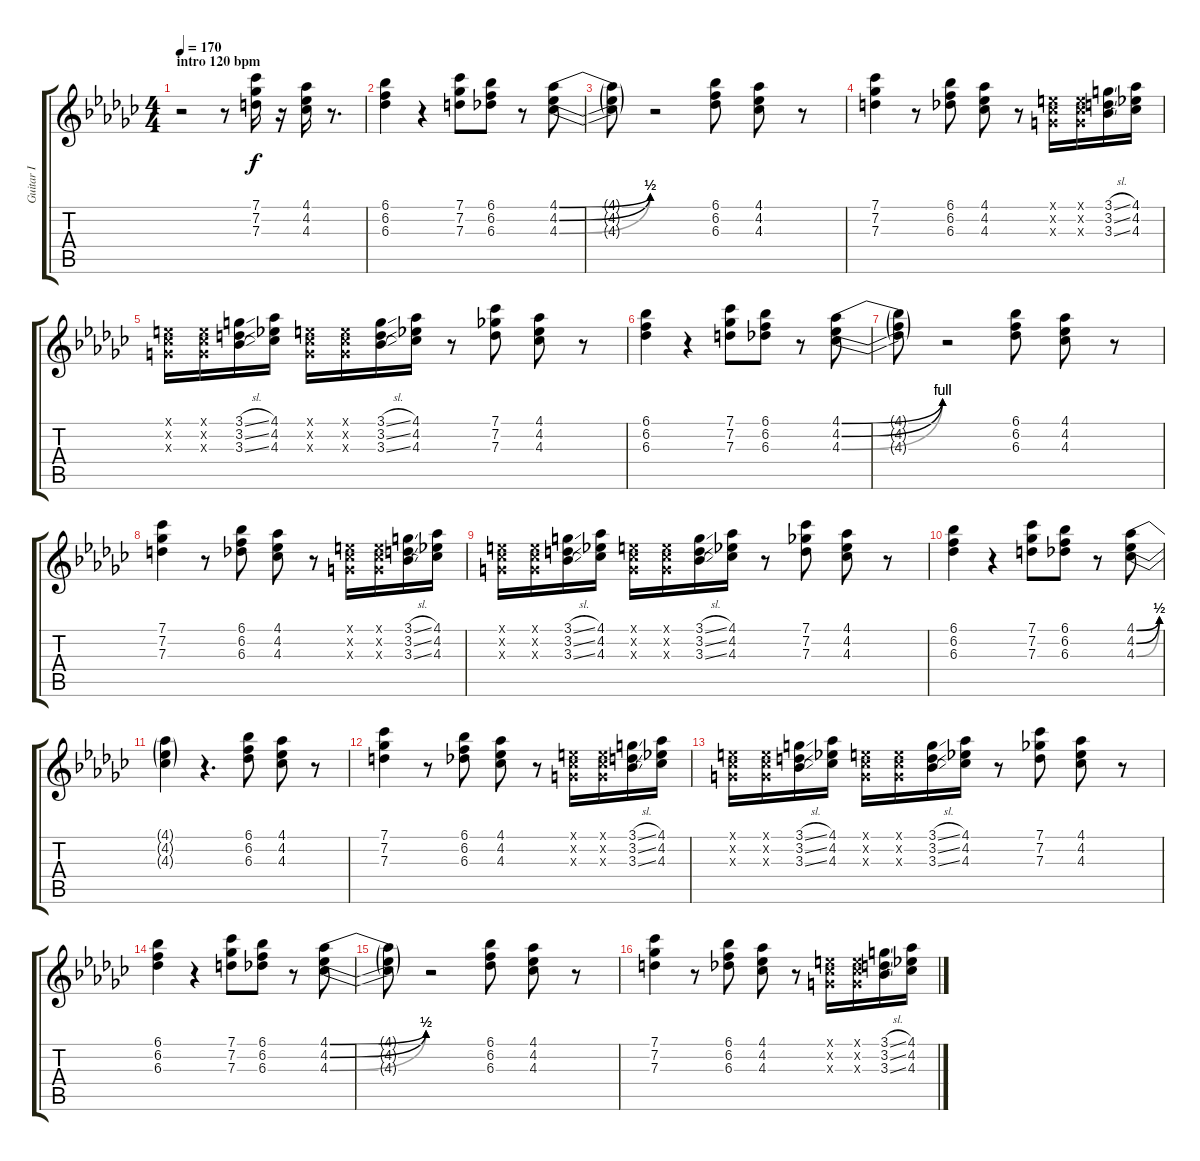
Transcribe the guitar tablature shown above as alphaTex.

\track ("Guitar I" "Guitar I") {instrument acousticguitarnylon}
\staff {score tabs}
\tuning (E4 B3 G3 D3 A2 E2) {hide}
\ts (4 4)
\section ("" "intro 120 bpm")
\tempo 170
\tempo 120
\tempo 170
\clef g2
\ks ebminor
r.2{dy f instrument acousticguitarnylon} r.8 (7.1 7.2 7.3).16 r.16 (4.1 4.2 4.3).16 r.8{d} |
(6.1 6.2 6.3).4 r.4 (7.1 7.2 7.3).8 (6.1 6.2 6.3).8 r.8 (4.1{be (bend 0 0 60 2)} 4.2{be (bend 0 0 60 2)} 4.3{be (bend 0 0 60 2)}).8 |
(4.1{t} 4.2{t} 4.3{t}).8 r.2 (6.1 6.2 6.3).8 (4.1 4.2 4.3).8 r.8 |
(7.1 7.2 7.3).4 r.8 (6.1 6.2 6.3).8 (4.1 4.2 4.3).8 r.8 (0.1{x} 0.2{x} 0.3{x}).16 (0.1{x} 0.2{x} 0.3{x}).16 (3.1{sl} 3.2{sl} 3.3{sl}).16 (4.1 4.2 4.3).16 |
(0.1{x} 0.2{x} 0.3{x}).16 (0.1{x} 0.2{x} 0.3{x}).16 (3.1{sl} 3.2{sl} 3.3{sl}).16 (4.1 4.2 4.3).16 (0.1{x} 0.2{x} 0.3{x}).16 (0.1{x} 0.2{x} 0.3{x}).16 (3.1{sl} 3.2{sl} 3.3{sl}).16 (4.1 4.2 4.3).16 r.8 (7.1 7.2 7.3).8 (4.1 4.2 4.3).8 r.8 |
(6.1 6.2 6.3).4 r.4 (7.1 7.2 7.3).8 (6.1 6.2 6.3).8 r.8 (4.1{be (bend 0 0 60 4)} 4.2{be (bend 0 0 60 4)} 4.3{be (bend 0 0 60 4)}).8 |
(4.1{t} 4.2{t} 4.3{t}).8 r.2 (6.1 6.2 6.3).8 (4.1 4.2 4.3).8 r.8 |
(7.1 7.2 7.3).4 r.8 (6.1 6.2 6.3).8 (4.1 4.2 4.3).8 r.8 (0.1{x} 0.2{x} 0.3{x}).16 (0.1{x} 0.2{x} 0.3{x}).16 (3.1{sl} 3.2{sl} 3.3{sl}).16 (4.1 4.2 4.3).16 |
(0.1{x} 0.2{x} 0.3{x}).16 (0.1{x} 0.2{x} 0.3{x}).16 (3.1{sl} 3.2{sl} 3.3{sl}).16 (4.1 4.2 4.3).16 (0.1{x} 0.2{x} 0.3{x}).16 (0.1{x} 0.2{x} 0.3{x}).16 (3.1{sl} 3.2{sl} 3.3{sl}).16 (4.1 4.2 4.3).16 r.8 (7.1 7.2 7.3).8 (4.1 4.2 4.3).8 r.8 |
(6.1 6.2 6.3).4 r.4 (7.1 7.2 7.3).8 (6.1 6.2 6.3).8 r.8 (4.1{be (bend 0 0 60 2)} 4.2{be (bend 0 0 60 2)} 4.3{be (bend 0 0 60 2)}).8 |
(4.1{t} 4.2{t} 4.3{t}).4 r.4{d} (6.1 6.2 6.3).8 (4.1 4.2 4.3).8 r.8 |
(7.1 7.2 7.3).4 r.8 (6.1 6.2 6.3).8 (4.1 4.2 4.3).8 r.8 (0.1{x} 0.2{x} 0.3{x}).16 (0.1{x} 0.2{x} 0.3{x}).16 (3.1{sl} 3.2{sl} 3.3{sl}).16 (4.1 4.2 4.3).16 |
(0.1{x} 0.2{x} 0.3{x}).16 (0.1{x} 0.2{x} 0.3{x}).16 (3.1{sl} 3.2{sl} 3.3{sl}).16 (4.1 4.2 4.3).16 (0.1{x} 0.2{x} 0.3{x}).16 (0.1{x} 0.2{x} 0.3{x}).16 (3.1{sl} 3.2{sl} 3.3{sl}).16 (4.1 4.2 4.3).16 r.8 (7.1 7.2 7.3).8 (4.1 4.2 4.3).8 r.8 |
(6.1 6.2 6.3).4 r.4 (7.1 7.2 7.3).8 (6.1 6.2 6.3).8 r.8 (4.1{be (bend 0 0 60 2)} 4.2{be (bend 0 0 60 2)} 4.3{be (bend 0 0 60 2)}).8 |
(4.1{t} 4.2{t} 4.3{t}).8 r.2 (6.1 6.2 6.3).8 (4.1 4.2 4.3).8 r.8 |
(7.1 7.2 7.3).4 r.8 (6.1 6.2 6.3).8 (4.1 4.2 4.3).8 r.8 (0.1{x} 0.2{x} 0.3{x}).16 (0.1{x} 0.2{x} 0.3{x}).16 (3.1{sl} 3.2{sl} 3.3{sl}).16 (4.1 4.2 4.3).16
